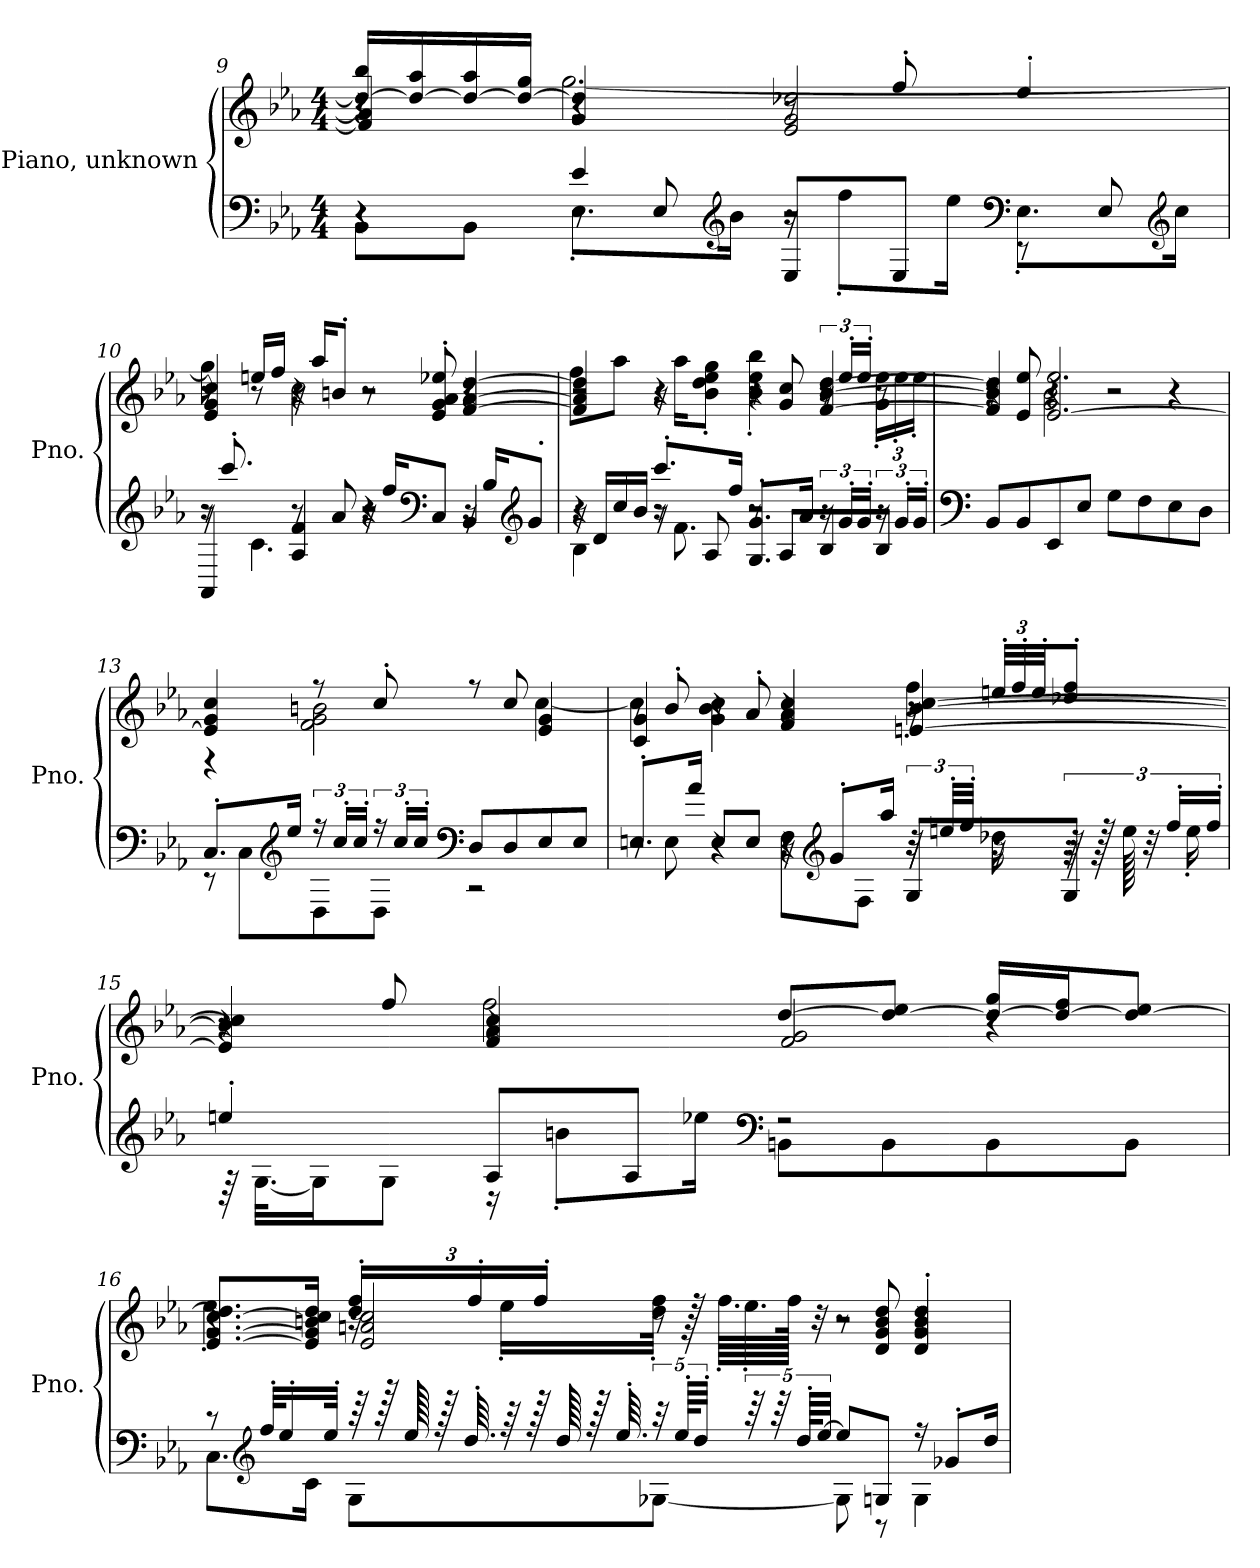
**kern	**kern
*part1	*part1
*staff2	*staff1
*I"Piano, unknown	*
*I'Pno.	*
!!LO:LB:g=z
*clefF4	*clefG2
*k[b-e-a-]	*k[b-e-a-]
*M4/4	*M4/4
=9	=9
*^	*^
*	*^	*	*^
4r	8BB-\L	4r	16dd/_ 16bb-/LL	4r	4f/] 4a-/]
.	.	.	16dd/_ 16aa-/	.	.
.	8BB-\J	.	16dd/_ 16aa-/	.	.
.	.	.	16dd/_ 16gg/JJ	.	.
4e-/	8.E-'\L	8r	4g/ 4dd/]	[2.gg\	4r
.	.	8E-/	.	.	.
*clefG2	*	*	*	*	*
.	16b-\Jk	.	.	.	.
2r	16r	8E-/L	8r	.	2e-/ 2g/ 2dd-X/
.	8ff'\L	.	.	.	.
.	.	8E-/J	8ff'/	.	.
.	16ee-\Jk	.	.	.	.
*clefF4	*	*	*	*	*
.	8.E-'\L	8r	4ee-'/	.	.
.	.	8E-/	.	.	.
*clefG2	*	*	*	*	*
.	16cc\Jk	.	.	.	.
=10	=10	=10	=10	=10	=10
16r	8r	4AA-/	8r	8gg\]	4e-/ 4g/ 4cc/
8.ccc'/	.	.	.	.	.
.	4.c\	.	16een/LL	8r	.
.	.	.	16ff/JJ	.	.
8r	.	4A-/ 4f/	16r	2cc\	4r
.	.	.	16aa-/KL	.	.
8a-/	.	.	8bn'/J	.	.
16r	2r	4r	8r	.	2r
16ff/KL	.	.	.	.	.
*clefF4	*	*	*	*	*
8C/J	.	.	8e-/' 8g/' 8a-/' 8ee-X/'	.	.
16r	.	4BB-/	[4f/ [4a-/ [4dd/	4r	.
16B-/KL	.	.	.	.	.
*clefG2	*	*	*	*	*
8g'/J	.	.	.	.	.
!!LO:LB:g=z	!!	!!
=11	=11	=11	=11	=11	=11
16r	4B-\	4r	4f/] 4a-/] 4dd/]	8ff\L	2r
16d/LL	.	.	.	.	.
16cc/	.	.	.	8aa-\J	.
16b-/JJ	.	.	.	.	.
8.ccc'/L	16r	8r	4r	16r	.
.	8.f\	.	.	16aa-\KL	.
.	.	8A-/	.	8b-\' 8dd\' 8ee-\' 8gg\'J	.
16ff/Jk	.	.	.	.	.
8.G/' 8.g/'L	2r	8r	8r	4b-\' 4ee-\' 4bb-\'	4r
.	.	8A-/L	8g/ 8cc/	.	.
16a-/Jk	.	.	.	.	.
24r	.	8B-/	24r	8r	[4f/ [4b-/ [4dd/
24g'/LL	.	.	24ee-'/LL	.	.
24g'/JJ	.	.	24ee-'/JJ	.	.
*	*	*	*	*Xbrackettup	*
24r	.	8B-/J	8r	24g\' 24ee-\'LL	.
24g'/LL	.	.	.	24ee-'\	.
24g'/JJ	.	.	.	24ee-'\JJ	.
*v	*v	*v	*	*	*
=12	=12	=12	=12
*clefF4	*	*	*
8BB-/L	8r	4r	4f/] 4b-/] 4dd/]
8BB-/	8e-/ 8ee-/	.	.
8EE-/	[2.e-/ 2.ee-/	2g\ 2b-\	4r
8E-/J	.	.	.
8G\L	.	.	2r
8F\	.	.	.
8E-\	.	4r	.
8D\J	.	.	.
*	*	*v	*v
!!LO:LB:g=z
=13	=13	=13
*^	*	*
8.C'/L	8r	4e-/] 4g/ 4cc/	4r
.	8C\L	.	.
*clefG2	*	*	*
16ee-/Jk	.	.	.
24r	8D\	8r	2f\ 2g\ 2bn\
24cc'/LL	.	.	.
24cc'/JJ	.	.	.
24r	8D\J	8cc'/	.
24cc'/LL	.	.	.
24cc'/JJ	.	.	.
*clefF4	*	*	*
8D/L	2r	8r	.
8D/	.	8cc/	.
8E-/	.	4e-/ 4g/	[4cc\
8E-/J	.	.	.
=14	=14	=14	=14
*	*^	*	*^
8.En'/L	8r	2r	8r	4cc\]	4c/ 4g/
.	8E\	.	8b-'/	.	.
16a-/Jk	.	.	.	.	.
8E/L	4r	.	8r	4g\ 4b-\ 4cc\	4r
8E/J	.	.	8a-'/	.	.
16r	8F\L	4r	4f/ 4a-/ 4cc/	4r	4r
*clefG2	*	*	*	*	*
8g'/L	.	.	.	.	.
.	8F\J	.	.	.	.
16aa-/Jk	.	.	.	.	.
48r	16r	8G/L	16r	4ff'\	[4en/ [4b-/ [4cc/
48een'/LLL	.	.	.	.	.
48ff'/JJJ	.	.	.	.	.
16r	16dd-X\	.	48een'/LLL	.	.
.	.	.	48ff'/	.	.
.	.	.	48ee'/JJ	.	.
24r	64r	8G/J	8dd-X/' 8ff/'J	.	.
.	128r	.	.	.	.
.	128ee\	.	.	.	.
.	32r	.	.	.	.
24ff'/LL	.	.	.	.	.
.	16ee'\	.	.	.	.
24ff'/JJ	.	.	.	.	.
*	*v	*v	*	*	*
!!LO:LB:g=z	!!	!!
=15	=15	=15	=15	=15
4een'/	64r	8r	4r	4e/] 4b-/] 4cc/]
.	[32.G\KLL	.	.	.
.	16G\J]	.	.	.
.	8G\J	8ff/	.	.
8A-/L	16r	4f/ 4a-/ 4cc/	2ff\	4r
.	8bn'\L	.	.	.
8A-/J	.	.	.	.
.	16ee-X\Jk	.	.	.
*clefF4	*	*	*	*
2r	8BBn\L	[8dd/L	.	2f/ 2g/
.	8BB\	8dd/_ 8ee-/J	.	.
.	8BB\	16dd/_ 16gg/LL	4r	.
.	.	16dd/_ 16ff/J	.	.
.	8BB\J	8dd/_ 8ee-/J	.	.
!!LO:PB:g=z	!!	!!
=16	=16	=16	=16	=16
8r	8.C\L	[8.e-/ [8.g/ [8.cc/ 8.dd/]L	4ee-'\	4r
*clefG2	*	*	*	*
32ff'/KLL	.	.	.	.
16ee-'/	.	.	.	.
.	16c\Jk	16e-/] 16g/] 16bn/ 16cc/] 16dd/Jk	.	.
32ee-'/JJk	.	.	.	.
64r	8G\L	24dd/' 24ff/'LL	16r	2e-/ 2an/ 2cc/
128r	.	.	.	.
128ee-/	.	.	.	.
128r	.	.	.	.
64.dd'/	.	.	.	.
.	.	24ff'/	.	.
64r	.	.	16ee-'\LL	.
128r	.	.	.	.
.	.	24ff'/JJ	.	.
128dd/	.	.	.	.
128r	.	.	.	.
64.ee-'/	.	.	.	.
40r	[8G-X\J	8r	32dd\' 32ff\'JJk	.
80ee-'/KLLL	.	.	.	.
.	.	.	128r	.
40dd'/JJJ	.	.	.	.
.	.	.	64.ff'\LLLL	.
80r	.	.	64.ee-'\	.
80r	.	.	.	.
.	.	.	128ff\JJJJk	.
80dd'/KLLL	.	.	.	.
.	.	.	32r	.
[40ee-/JJJ	.	.	.	.
8ee-/L]	8G-\]	8r	2r	.
8Gn/J	8r	8d/ 8g/ 8b/ 8dd/	.	.
16r	4G\	4d/' 4g/' 4b/' 4dd/'	.	4r
8g-X'/L	.	.	.	.
16dd/Jk	.	.	.	.
*v	*v	*	*	*
*	*v	*v	*v
=	=
*-	*-
